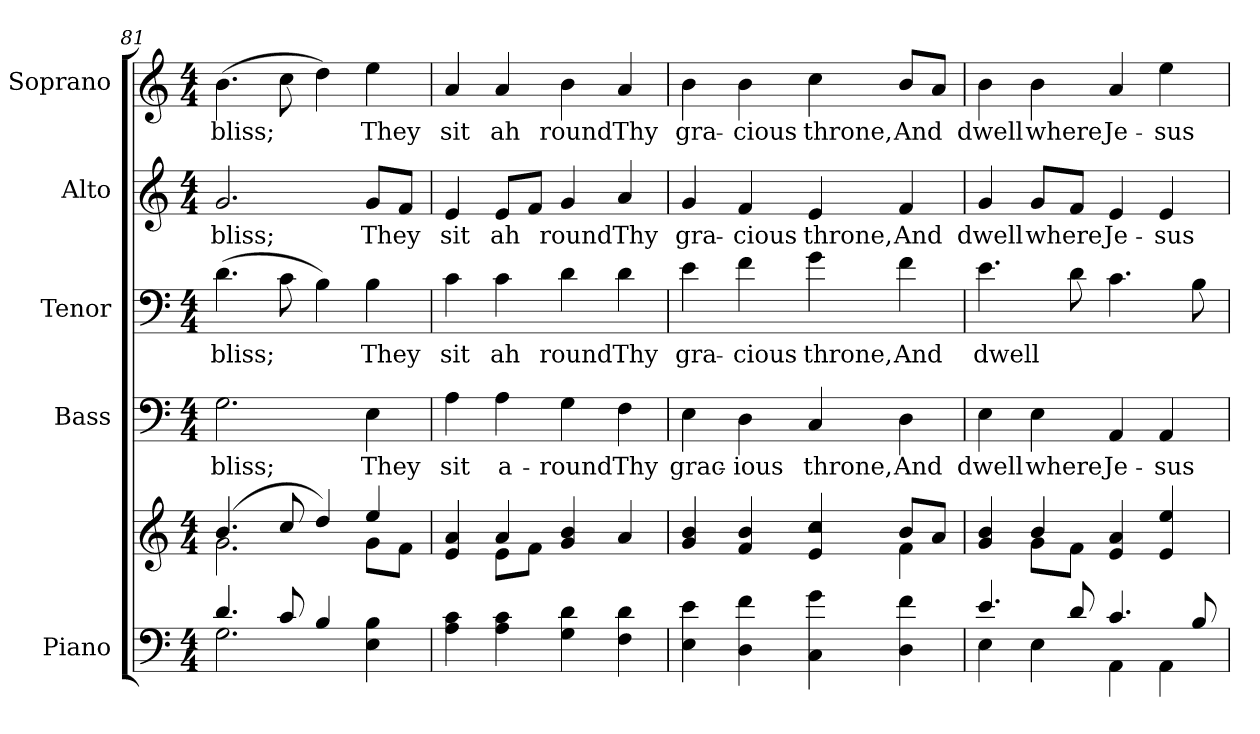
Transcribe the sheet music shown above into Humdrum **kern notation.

**kern	**kern	**kern	**text	**kern	**text	**kern	**text	**kern	**text
*part5	*part5	*part4	*part4	*part3	*part3	*part2	*part2	*part1	*part1
*staff6	*staff5	*staff4	*staff4	*staff3	*staff3	*staff2	*staff2	*staff1	*staff1
*I"Piano	*	*I"Bass	*	*I"Tenor	*	*I"Alto	*	*I"Soprano	*
*I'Pno.	*	*I'B.	*	*I'T.	*	*I'A.	*	*I'S.	*
!!LO:PB:g=z
*clefF4	*clefG2	*clefF4	*	*clefF4	*	*clefG2	*	*clefG2	*
*k[]	*k[]	*k[]	*	*k[]	*	*k[]	*	*k[]	*
*C:	*C:	*C:	*	*C:	*	*C:	*	*C:	*
*M4/4	*M4/4	*M4/4	*	*M4/4	*	*M4/4	*	*M4/4	*
=81	=81	=81	=81	=81	=81	=81	=81	=81	=81
*^	*^	*	*	*	*	*	*	*	*
!	!	!	!	!	!LO:LY:b:color=#000000	!	!	!	!	!	!
!	!	!	!	!	!	!	!LO:LY:b:color=#000000	!	!	!	!
!	!	!	!	!	!	!	!	!	!LO:LY:b:color=#000000	!	!
!	!	!	!	!	!	!	!	!	!	!	!LO:LY:b:color=#000000
4.di/	2.Gi\	(4.bi/	2.gi\	2.Gi\	bliss;	(4.di\	bliss;	2.gi/	bliss;	(4.bi\	bliss;
8ci/	.	8cci/	.	.	.	8ci\	.	.	.	8cci\	.
4Bi/	.	4ddi/)	.	.	.	4Bi\)	.	.	.	4ddi\)	.
!	!	!	!	!	!LO:LY:b:color=#000000	!	!	!	!	!	!
!	!	!	!	!	!	!	!LO:LY:b:color=#000000	!	!	!	!
!	!	!	!	!	!	!	!	!	!LO:LY:b:color=#000000	!	!
!	!	!	!	!	!	!	!	!	!	!	!LO:LY:b:color=#000000
4Ei\ 4Bi	4ryy	4eei/	8gi\L	4Ei\	They	4Bi\	They	8gi/L	They	4eei\	They
.	.	.	8fi\J	.	.	.	.	8fi/J	.	.	.
*v	*v	*	*	*	*	*	*	*	*	*	*
=82	=82	=82	=82	=82	=82	=82	=82	=82	=82	=82
!	!	!	!	!LO:LY:b:color=#000000	!	!	!	!	!	!
!	!	!	!	!	!	!LO:LY:b:color=#000000	!	!	!	!
!	!	!	!	!	!	!	!	!LO:LY:b:color=#000000	!	!
!	!	!	!	!	!	!	!	!	!	!LO:LY:b:color=#000000
4Ai\ 4ci	4ei/ 4ai	4ryy	4Ai\	sit	4ci\	sit	4ei/	sit	4ai/	sit
!	!	!	!	!LO:LY:b:color=#000000	!	!	!	!	!	!
!	!	!	!	!	!	!LO:LY:b:color=#000000	!	!	!	!
!	!	!	!	!	!	!	!	!LO:LY:b:color=#000000	!	!
!	!	!	!	!	!	!	!	!	!	!LO:LY:b:color=#000000
4Ai\ 4ci	4ai/	8ei\L	4Ai\	a-	4ci\	ah	8ei/L	ah	4ai/	ah
.	.	8fi\J	.	.	.	.	8fi/J	.	.	.
!	!	!	!	!LO:LY:b:color=#000000	!	!	!	!	!	!
!	!	!	!	!	!	!LO:LY:b:color=#000000	!	!	!	!
!	!	!	!	!	!	!	!	!LO:LY:b:color=#000000	!	!
!	!	!	!	!	!	!	!	!	!	!LO:LY:b:color=#000000
4Gi\ 4di	4gi/ 4bi	2ryy	4Gi\	-round	4di\	round	4gi/	round	4bi\	round
!	!	!	!	!LO:LY:b:color=#000000	!	!	!	!	!	!
!	!	!	!	!	!	!LO:LY:b:color=#000000	!	!	!	!
!	!	!	!	!	!	!	!	!LO:LY:b:color=#000000	!	!
!	!	!	!	!	!	!	!	!	!	!LO:LY:b:color=#000000
4Fi\ 4di	4ai/	.	4Fi\	Thy	4di\	Thy	4ai/	Thy	4ai/	Thy
=83	=83	=83	=83	=83	=83	=83	=83	=83	=83	=83
*	*	*^	*	*	*	*	*	*	*	*
!	!	!	!	!	!LO:LY:b:color=#000000	!	!	!	!	!	!
!	!	!	!	!	!	!	!LO:LY:b:color=#000000	!	!	!	!
!	!	!	!	!	!	!	!	!	!LO:LY:b:color=#000000	!	!
!	!	!	!	!	!	!	!	!	!	!	!LO:LY:b:color=#000000
4Ei\ 4ei	4gi/ 4bi	2ryy	2ryy	4Ei\	grac-	4ei\	gra-	4gi/	gra-	4bi\	gra-
!	!	!	!	!	!LO:LY:b:color=#000000	!	!	!	!	!	!
!	!	!	!	!	!	!	!LO:LY:b:color=#000000	!	!	!	!
!	!	!	!	!	!	!	!	!	!LO:LY:b:color=#000000	!	!
!	!	!	!	!	!	!	!	!	!	!	!LO:LY:b:color=#000000
4Di\ 4fi	4fi/ 4bi	.	.	4Di\	-ious	4fi\	-cious	4fi/	-cious	4bi\	-cious
!	!	!	!	!	!LO:LY:b:color=#000000	!	!	!	!	!	!
!	!	!	!	!	!	!	!LO:LY:b:color=#000000	!	!	!	!
!	!	!	!	!	!	!	!	!	!LO:LY:b:color=#000000	!	!
!	!	!	!	!	!	!	!	!	!	!	!LO:LY:b:color=#000000
4Ci\ 4gi	4ei/ 4cci	4ryy	2r	4Ci/	throne,	4gi\	throne,	4ei/	throne,	4cci\	throne,
!	!	!	!	!	!LO:LY:b:color=#000000	!	!	!	!	!	!
!	!	!	!	!	!	!	!LO:LY:b:color=#000000	!	!	!	!
!	!	!	!	!	!	!	!	!	!LO:LY:b:color=#000000	!	!
!	!	!	!	!	!	!	!	!	!	!	!LO:LY:b:color=#000000
4Di\ 4fi	8bi/L	4fi\	.	4Di\	And	4fi\	And	4fi/	And	8bi/L	And
.	8ai/J	.	.	.	.	.	.	.	.	8ai/J	.
*	*	*v	*v	*	*	*	*	*	*	*	*
=84	=84	=84	=84	=84	=84	=84	=84	=84	=84	=84
*^	*	*	*	*	*	*	*	*	*	*
!	!	!	!	!	!LO:LY:b:color=#000000	!	!	!	!	!	!
!	!	!	!	!	!	!	!LO:LY:b:color=#000000	!	!	!	!
!	!	!	!	!	!	!	!	!	!LO:LY:b:color=#000000	!	!
!	!	!	!	!	!	!	!	!	!	!	!LO:LY:b:color=#000000
4.ei/	4Ei\	4gi/ 4bi	4ryy	4Ei\	dwell	4.ei\	dwell	4gi/	dwell	4bi\	dwell
!	!	!	!	!	!LO:LY:b:color=#000000	!	!	!	!	!	!
!	!	!	!	!	!	!	!	!	!LO:LY:b:color=#000000	!	!
!	!	!	!	!	!	!	!	!	!	!	!LO:LY:b:color=#000000
.	4Ei\	4bi/	8gi\L	4Ei\	where	.	.	8gi/L	where	4bi\	where
8di/	.	.	8fi\J	.	.	8di\	.	8fi/J	.	.	.
!	!	!	!	!	!LO:LY:b:color=#000000	!	!	!	!	!	!
!	!	!	!	!	!	!	!	!	!LO:LY:b:color=#000000	!	!
!	!	!	!	!	!	!	!	!	!	!	!LO:LY:b:color=#000000
4.ci/	4AAi\	4ei/ 4ai	2ryy	4AAi/	Je-	4.ci\	.	4ei/	Je-	4ai/	Je-
!	!	!	!	!	!LO:LY:b:color=#000000	!	!	!	!	!	!
!	!	!	!	!	!	!	!	!	!LO:LY:b:color=#000000	!	!
!	!	!	!	!	!	!	!	!	!	!	!LO:LY:b:color=#000000
.	4AAi\	4ei/ 4eei	.	4AAi/	-sus	.	.	4ei/	-sus	4eei\	-sus
8Bi/	.	.	.	.	.	8Bi\	.	.	.	.	.
*v	*v	*	*	*	*	*	*	*	*	*	*
*	*v	*v	*	*	*	*	*	*	*	*
=	=	=	=	=	=	=	=	=	=
*-	*-	*-	*-	*-	*-	*-	*-	*-	*-
